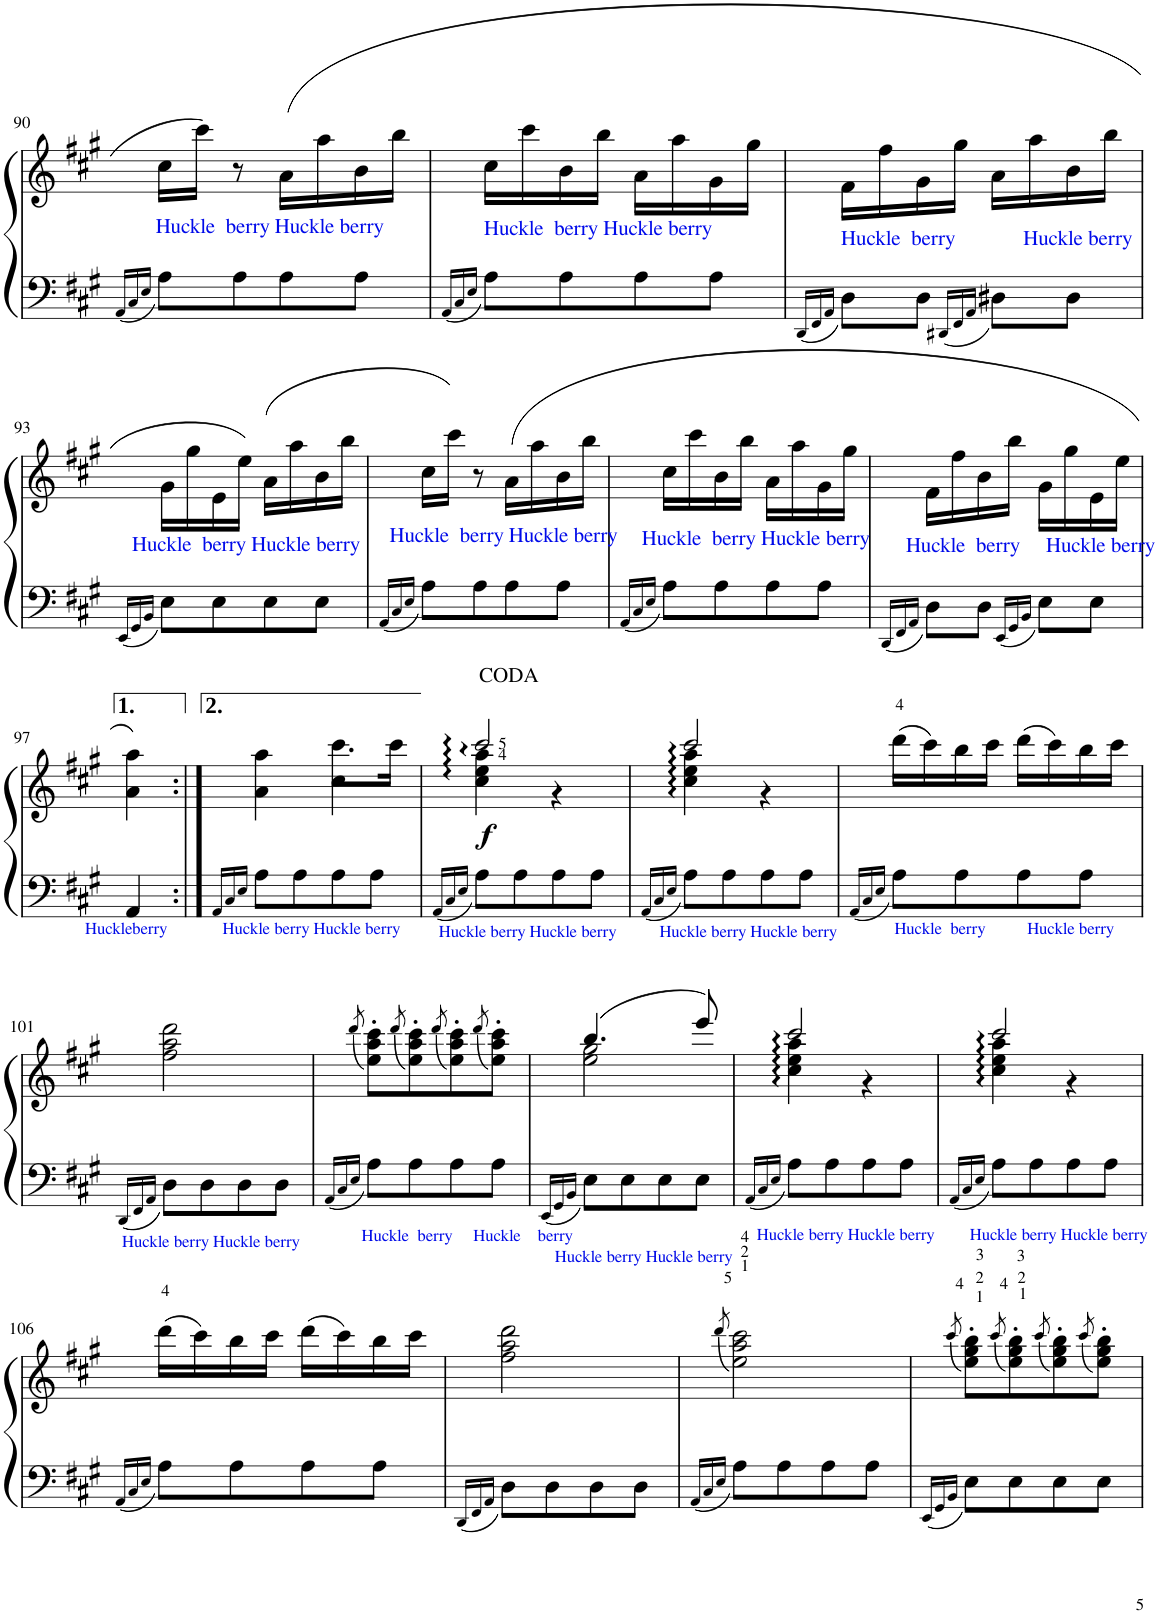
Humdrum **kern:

**kern	**kern	**dynam
*part1	*part1	*part1
*staff2	*staff1	*staff1/2
*I"Piano	*	*
*I'Pno	*	*
!!LO:PB:g=z
*clefF4	*clefG2	*
*k[f#c#g#]	*k[f#c#g#]	*
*M2/4	*M2/4	*
=90	=90	=90
16qAA/LL	.	.
16qC#/	.	.
16qE/JJ	.	.
!LO:TX:a:color=#000AE9:t=Huckle  berry Huckle berry	!	!
8A\L	16cc#\LL	.
.	16ccc#\JJ	.
8A\	8r	.
8A\	(16a\LL	.
.	16aa\	.
8A\J	16b\	.
.	16bb\JJ	.
=91	=91	=91
16qAA/LL	.	.
16qC#/	.	.
16qE/JJ	.	.
!LO:TX:a:color=#000AEA:t=Huckle  berry Huckle berry	!	!
8A\L	16cc#\LL	.
.	16ccc#\	.
8A\	16b\	.
.	16bb\JJ	.
8A\	16a\LL	.
.	16aa\	.
8A\J	16g#\	.
.	16gg#\JJ	.
=92	=92	=92
16qDD/LL	.	.
16qFF#/	.	.
16qAA/JJ	.	.
!LO:TX:a:color=#000AEA:t=Huckle  berry             Huckle berry	!	!
8D\L	16f#\LL	.
.	16ff#\	.
8D\J	16g#\	.
.	16gg#\JJ	.
16qDD#X/LL	.	.
16qFF#/	.	.
16qAA/JJ	.	.
8D#X\L	16a\LL	.
.	16aa\	.
8D#\J	16b\	.
.	16bb\JJ	.
!!LO:LB:g=z
=93	=93	=93
16qEE/LL	.	.
16qGG#/	.	.
16qBB/JJ	.	.
!LO:TX:a:color=#000AE9:t=Huckle  berry Huckle berry	!	!
8E\L	16g#\LL	.
.	16gg#\	.
8E\	16e\	.
.	16ee\JJ)	.
8E\	(16a\LL	.
.	16aa\	.
8E\J	16b\	.
.	16bb\JJ	.
=94	=94	=94
16qAA/LL	.	.
16qC#/	.	.
16qE/JJ	.	.
!LO:TX:a:color=#000AE9:t=Huckle  berry Huckle berry	!	!
8A\L	16cc#\LL	.
.	16ccc#\JJ)	.
8A\	8r	.
8A\	(16a\LL	.
.	16aa\	.
8A\J	16b\	.
.	16bb\JJ	.
=95	=95	=95
16qAA/LL	.	.
16qC#/	.	.
16qE/JJ	.	.
!LO:TX:a:color=#000AE9:t=Huckle  berry Huckle berry	!	!
8A\L	16cc#\LL	.
.	16ccc#\	.
8A\	16b\	.
.	16bb\JJ	.
8A\	16a\LL	.
.	16aa\	.
8A\J	16g#\	.
.	16gg#\JJ	.
=96	=96	=96
16qDD/LL	.	.
16qFF#/	.	.
16qAA/JJ	.	.
!LO:TX:a:color=#000AE9:t=Huckle  berry     Huckle berry	!	!
8D\L	16f#\LL	.
.	16ff#\	.
8D\J	16b\	.
.	16bb\JJ	.
16qEE/LL	.	.
16qGG#/	.	.
16qBB/JJ	.	.
8E\L	16g#\LL	.
.	16gg#\	.
8E\J	16e\	.
.	16ee\JJ	.
!!LO:LB:g=z
=97	=97	=97
!LO:TX:b:color=#000AE7:t=Huckleberry	!	!
4AA/	4a\ 4aa\)	.
=97:|!	=97:|!	=97:|!
16qAA/LL	.	.
16qC#/	.	.
16qE/JJ	.	.
*	*^	*
!LO:TX:b:color=#000AE8:t=Huckle berry Huckle berry	!	!	!
8A\L	4a\ 4aa\	4ryy	.
8A\	.	.	.
8A\	4cc#\	8.ccc#\L	.
8A\J	.	.	.
.	.	16ccc#\Jk	.
=98	=98	=98	=98
16qAA/LL	.	.	.
16qC#/	.	.	.
16qE/JJ	.	.	.
!LO:TX:b:color=#000AE7:t=Huckle berry Huckle berry	!	!	!
!	!	!	!LO:DY:b
8A\L	2ccc#/	4cc#\ 4ee\ 4aa\	f
8A\	.	.	.
8A\	.	4r	.
8A\J	.	.	.
=99	=99	=99	=99
16qAA/LL	.	.	.
16qC#/	.	.	.
16qE/JJ	.	.	.
!LO:TX:b:color=#000AE7:t=Huckle berry Huckle berry	!	!	!
8A\L	2ccc#/	4cc#\ 4ee\ 4aa\	.
8A\	.	.	.
8A\	.	4r	.
8A\J	.	.	.
*	*v	*v	*
=100	=100	=100
16qAA/LL	.	.
16qC#/	.	.
16qE/JJ	.	.
!LO:TX:b:color=#000AE7:t=Huckle  berry          Huckle berry	!	!
8A\L	(16ddd\LL	.
.	16ccc#\)	.
8A\	16bb\	.
.	16ccc#\JJ	.
8A\	(16ddd\LL	.
.	16ccc#\)	.
8A\J	16bb\	.
.	16ccc#\JJ	.
!!LO:LB:g=z
=101	=101	=101
16qDD/LL	.	.
16qFF#/	.	.
16qAA/JJ	.	.
!LO:TX:b:color=#000AE7:t=Huckle berry Huckle berry	!	!
8D\L	2ff#\ 2aa\ 2ddd\	.
8D\	.	.
8D\	.	.
8D\J	.	.
=102	=102	=102
16qAA/LL	.	.
16qC#/	.	.
16qE/JJ	(8qddd/	.
!LO:TX:b:color=#000AE7:t=Huckle  berry     Huckle    berry	!	!
8A\L	8ee\' 8aa\' 8ccc#\'L)	.
.	(8qddd/	.
8A\	8ee\' 8aa\' 8ccc#\')	.
.	(8qddd/	.
8A\	8ee\' 8aa\' 8ccc#\')	.
.	(8qddd/	.
8A\J	8ee\' 8aa\' 8ccc#\'J)	.
=103	=103	=103
16qEE/LL	.	.
16qGG#/	.	.
16qBB/JJ	.	.
*	*^	*
!LO:TX:b:color=#000AE7:t=Huckle berry Huckle berry	!	!	!
8E\L	(4.bb/	2ee\ 2gg#\	.
8E\	.	.	.
8E\	.	.	.
8E\J	8eee/)	.	.
=104	=104	=104	=104
16qAA/LL	.	.	.
16qC#/	.	.	.
16qE/JJ	.	.	.
!LO:TX:b:color=#000AE7:t=Huckle berry Huckle berry	!	!	!
8A\L	2ccc#/	4cc#\ 4ee\ 4aa\	.
8A\	.	.	.
8A\	.	4r	.
8A\J	.	.	.
=105	=105	=105	=105
16qAA/LL	.	.	.
16qC#/	.	.	.
16qE/JJ	.	.	.
!LO:TX:b:color=#000AE7:t=Huckle berry Huckle berry	!	!	!
8A\L	2ccc#/	4cc#\ 4ee\ 4aa\	.
8A\	.	.	.
8A\	.	4r	.
8A\J	.	.	.
*	*v	*v	*
!!LO:LB:g=z
=106	=106	=106
16qAA/LL	.	.
16qC#/	.	.
16qE/JJ	.	.
8A\L	(16ddd\LL	.
.	16ccc#\)	.
8A\	16bb\	.
.	16ccc#\JJ	.
8A\	(16ddd\LL	.
.	16ccc#\)	.
8A\J	16bb\	.
.	16ccc#\JJ	.
=107	=107	=107
16qDD/LL	.	.
16qFF#/	.	.
16qAA/JJ	.	.
8D\L	2ff#\ 2aa\ 2ddd\	.
8D\	.	.
8D\	.	.
8D\J	.	.
=108	=108	=108
16qAA/LL	.	.
16qC#/	.	.
16qE/JJ	(8qddd/	.
8A\L	2ee\ 2aa\ 2ccc#\)	.
8A\	.	.
8A\	.	.
8A\J	.	.
=109	=109	=109
16qEE/LL	.	.
16qGG#/	.	.
16qBB/JJ	(8qccc#/	.
8E\L	8ee\' 8gg#\' 8bb\'L)	.
.	(8qccc#/	.
8E\	8ee\' 8gg#\' 8bb\')	.
.	(8qccc#/	.
8E\	8ee\' 8gg#\' 8bb\')	.
.	(8qccc#/	.
8E\J	8ee\' 8gg#\' 8bb\'J)	.
=	=	=
*-	*-	*-
